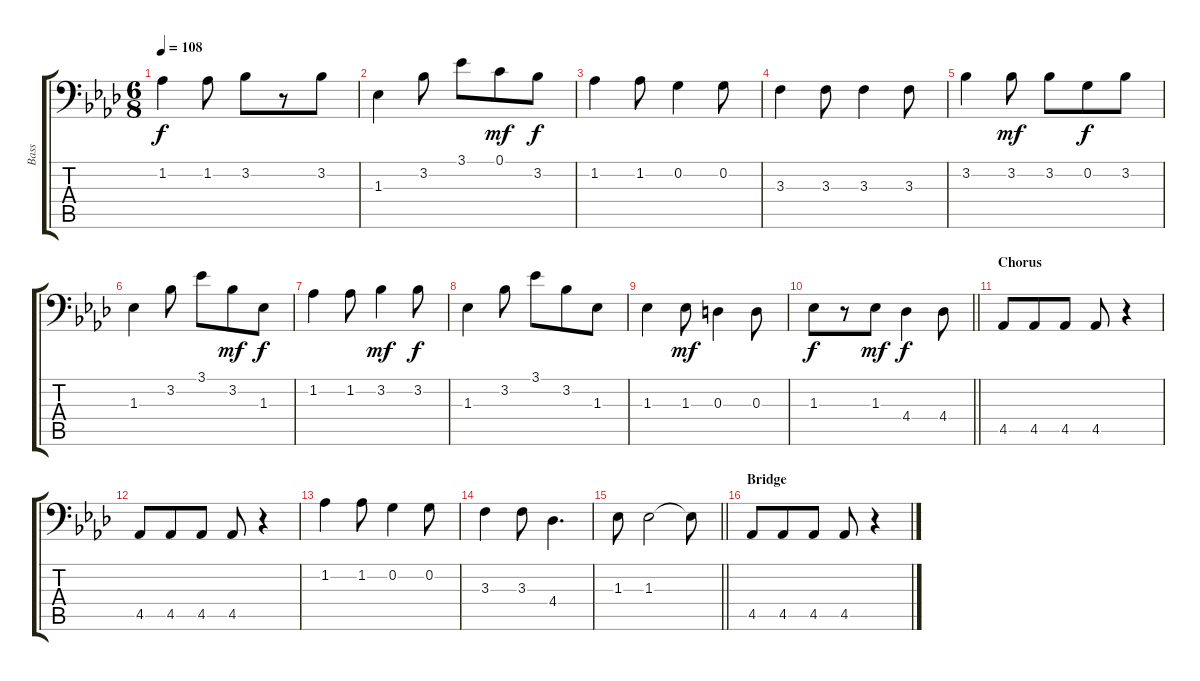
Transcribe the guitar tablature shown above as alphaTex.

\track ("Bass" "Bass") {instrument electricbassfinger}
\staff {score tabs}
\tuning (C3 G2 D2 A1 E1 B0) {hide}
\ts (6 8)
\tempo 108
\clef f4
\ks ab
1.2.4{dy f} 1.2.8 3.2.8 r.8 3.2.8 |
1.3.4 3.2.8 3.1.8 0.1.8{dy mf} 3.2.8{dy f} |
1.2.4 1.2.8 0.2.4 0.2.8 |
3.3.4 3.3.8 3.3.4 3.3.8 |
3.2.4 3.2.8{dy mf} 3.2.8 0.2.8{dy f} 3.2.8 |
1.3.4 3.2.8 3.1.8 3.2.8{dy mf} 1.3.8{dy f} |
1.2.4 1.2.8 3.2.4{dy mf} 3.2.8{dy f} |
1.3.4 3.2.8 3.1.8 3.2.8 1.3.8 |
1.3.4 1.3.8{dy mf} 0.3.4 0.3.8 |
\barLineRight lightlight
1.3.8{dy f} r.8 1.3.8{dy mf} 4.4.4{dy f} 4.4.8 |
\section ("" "Chorus")
4.5.8 4.5.8 4.5.8 4.5.8 r.4 |
4.5.8 4.5.8 4.5.8 4.5.8 r.4 |
1.2.4 1.2.8 0.2.4 0.2.8 |
3.3.4 3.3.8 4.4.4{d} |
\barLineRight lightlight
1.3.8 1.3.2 1.3{t}.8 |
\section ("" "Bridge")
4.5.8 4.5.8 4.5.8 4.5.8 r.4
